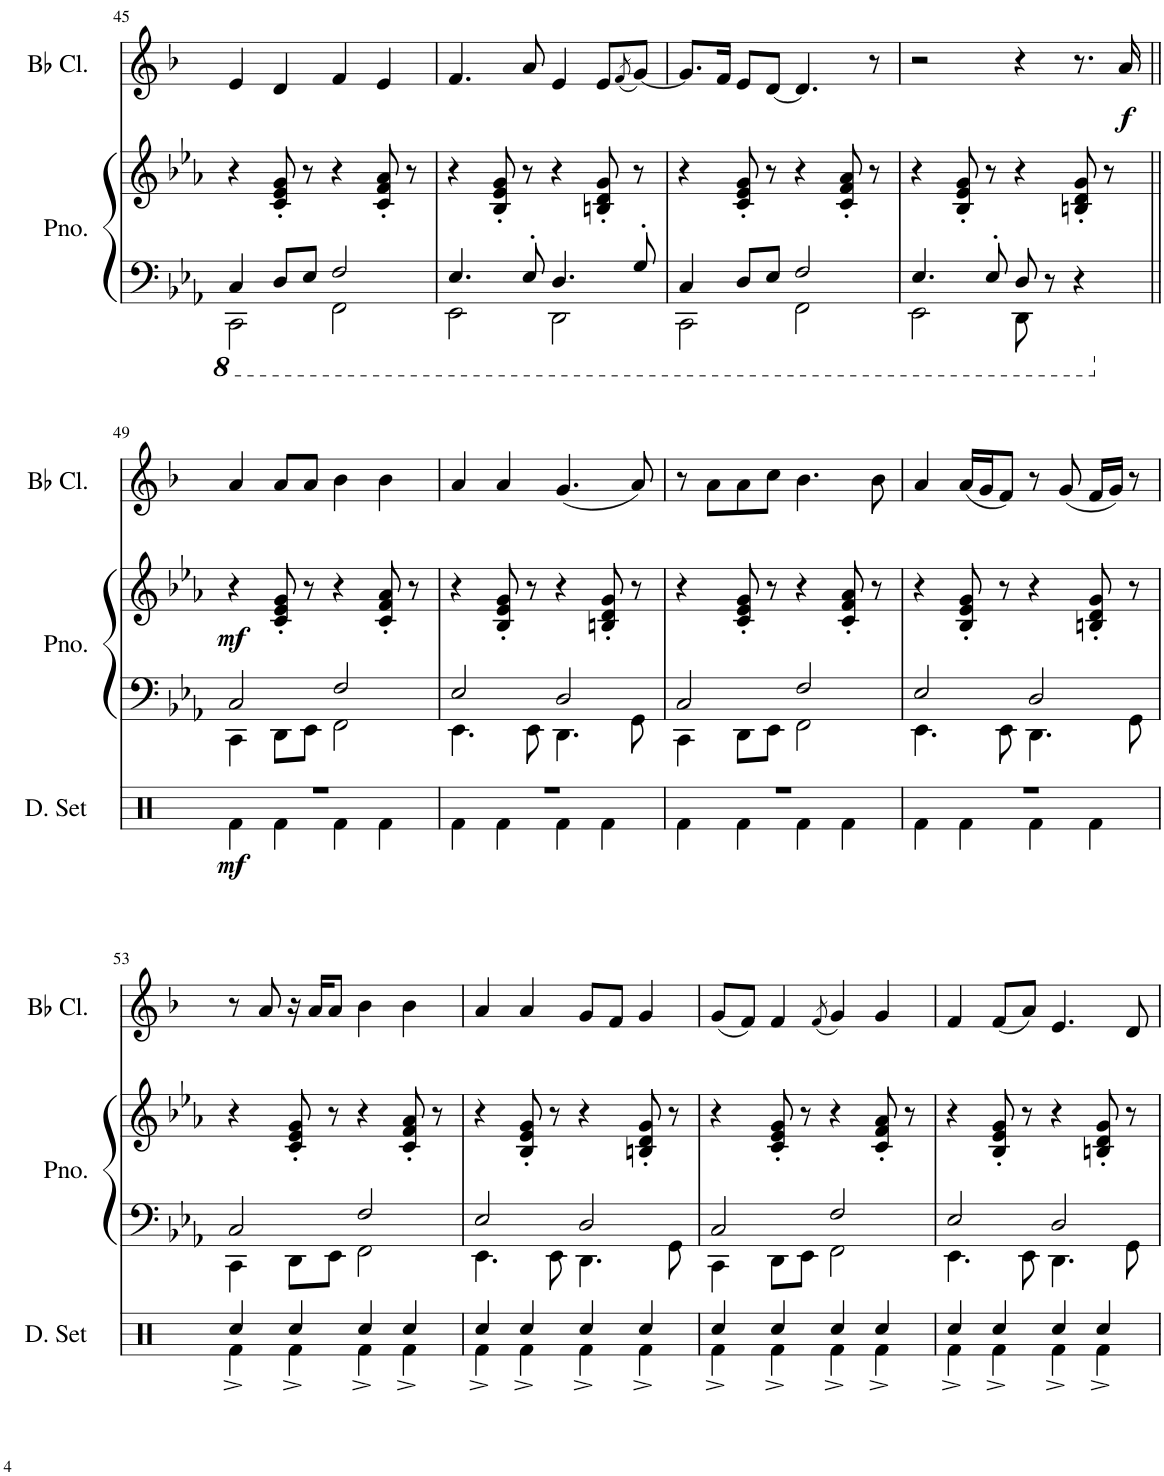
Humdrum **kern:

**kern	**kern	**dynam	**kern	**dynam
*part2	*part2	*part2	*part1	*part1
*staff3	*staff2	*staff2/3	*staff1	*staff1
*I"Piano	*	*	*I"Bb Clarinet	*
*I'Pno.	*	*	*I'Bb Cl.	*
!!LO:PB:g=z
*clefF4	*clefG2	*	*clefG2	*
*	*	*	*Trd1c2	*
*k[b-e-a-]	*k[b-e-a-]	*	*k[b-]	*
*M4/4	*M4/4	*	*M4/4	*
=45	=45	=45	=45	=45
*^	*	*	*	*
4CC/	2CCC\	4r	.	4e/	.
8DD/L	.	8c/' 8e-/' 8g/'	.	4d/	.
8EE-/J	.	8r	.	.	.
2FF/	2FFF\	4r	.	4f/	.
.	.	8c/' 8f/' 8a-/'	.	4e/	.
.	.	8r	.	.	.
=46	=46	=46	=46	=46	=46
4.EE-/	2EEE-\	4r	.	4.f/	.
.	.	8B-/' 8e-/' 8g/'	.	.	.
8EE-'/	.	8r	.	8a/	.
4.DD/	2DDD\	4r	.	4e/	.
.	.	8Bn/' 8d/' 8g/'	.	8e/L	.
.	.	.	.	(8qf/	.
8GG'/	.	8r	.	[8g/J)	.
=47	=47	=47	=47	=47	=47
4CC/	2CCC\	4r	.	8.g/L]	.
.	.	.	.	16f/Jk	.
8DD/L	.	8c/' 8e-/' 8g/'	.	8e/L	.
8EE-/J	.	8r	.	[8d/J	.
2FF/	2FFF\	4r	.	4.d/]	.
.	.	8c/' 8f/' 8a-/'	.	.	.
.	.	8r	.	8r	.
=48	=48	=48	=48	=48	=48
4.EE-/	2EEE-\	4r	.	2r	.
.	.	8B-/' 8e-/' 8g/'	.	.	.
8EE-'/	.	8r	.	.	.
8DD/	8DDD\	4r	.	4r	.
8r	4.ryy	.	.	.	.
4r	.	8Bn/' 8d/' 8g/'	.	8.r	.
.	.	8r	.	.	.
!	!	!	!	!	!LO:DY:b
.	.	.	.	16a/	f
!!LO:LB:g=z
=49||	=49||	=49||	=49||	=49||	=49||
!	!	!	!LO:DY:b	!	!
2C/	4CC\	4r	mf	4a/	.
.	8DD\L	8c/' 8e-/' 8g/'	.	8a/L	.
.	8EE-\J	8r	.	8a/J	.
2F/	2FF\	4r	.	4b-\	.
.	.	8c/' 8f/' 8a-/'	.	4b-\	.
.	.	8r	.	.	.
=50	=50	=50	=50	=50	=50
2E-/	4.EE-\	4r	.	4a/	.
.	.	8B-/' 8e-/' 8g/'	.	4a/	.
.	8EE-\	8r	.	.	.
2D/	4.DD\	4r	.	(4.g/	.
.	.	8Bn/' 8d/' 8g/'	.	.	.
.	8GG\	8r	.	8a/)	.
=51	=51	=51	=51	=51	=51
2C/	4CC\	4r	.	8r	.
.	.	.	.	8a\L	.
.	8DD\L	8c/' 8e-/' 8g/'	.	8a\	.
.	8EE-\J	8r	.	8cc\J	.
2F/	2FF\	4r	.	4.b-\	.
.	.	8c/' 8f/' 8a-/'	.	.	.
.	.	8r	.	8b-\	.
=52	=52	=52	=52	=52	=52
2E-/	4.EE-\	4r	.	4a/	.
.	.	8B-/' 8e-/' 8g/'	.	(16a/LL	.
.	.	.	.	16g/J	.
.	8EE-\	8r	.	8f/J)	.
2D/	4.DD\	4r	.	8r	.
.	.	.	.	(8g/	.
.	.	8Bn/' 8d/' 8g/'	.	16f/LL	.
.	.	.	.	16g/JJ)	.
.	8GG\	8r	.	8r	.
!!LO:LB:g=z
=53	=53	=53	=53	=53	=53
2C/	4CC\	4r	.	8r	.
.	.	.	.	8a/	.
.	8DD\L	8c/' 8e-/' 8g/'	.	16r	.
.	.	.	.	16a/KL	.
.	8EE-\J	8r	.	8a/J	.
2F/	2FF\	4r	.	4b-\	.
.	.	8c/' 8f/' 8a-/'	.	4b-\	.
.	.	8r	.	.	.
=54	=54	=54	=54	=54	=54
2E-/	4.EE-\	4r	.	4a/	.
.	.	8B-/' 8e-/' 8g/'	.	4a/	.
.	8EE-\	8r	.	.	.
2D/	4.DD\	4r	.	8g/L	.
.	.	.	.	8f/J	.
.	.	8Bn/' 8d/' 8g/'	.	4g/	.
.	8GG\	8r	.	.	.
=55	=55	=55	=55	=55	=55
2C/	4CC\	4r	.	(8g/L	.
.	.	.	.	8f/J)	.
.	8DD\L	8c/' 8e-/' 8g/'	.	4f/	.
.	8EE-\J	8r	.	.	.
.	.	.	.	(8qf/	.
2F/	2FF\	4r	.	4g/)	.
.	.	8c/' 8f/' 8a-/'	.	4g/	.
.	.	8r	.	.	.
=56	=56	=56	=56	=56	=56
2E-/	4.EE-\	4r	.	4f/	.
.	.	8B-/' 8e-/' 8g/'	.	(8f/L	.
.	8EE-\	8r	.	8a/J)	.
2D/	4.DD\	4r	.	4.e/	.
.	.	8Bn/' 8d/' 8g/'	.	.	.
.	8GG\	8r	.	8d/	.
*v	*v	*	*	*	*
=	=	=	=	=
*-	*-	*-	*-	*-
